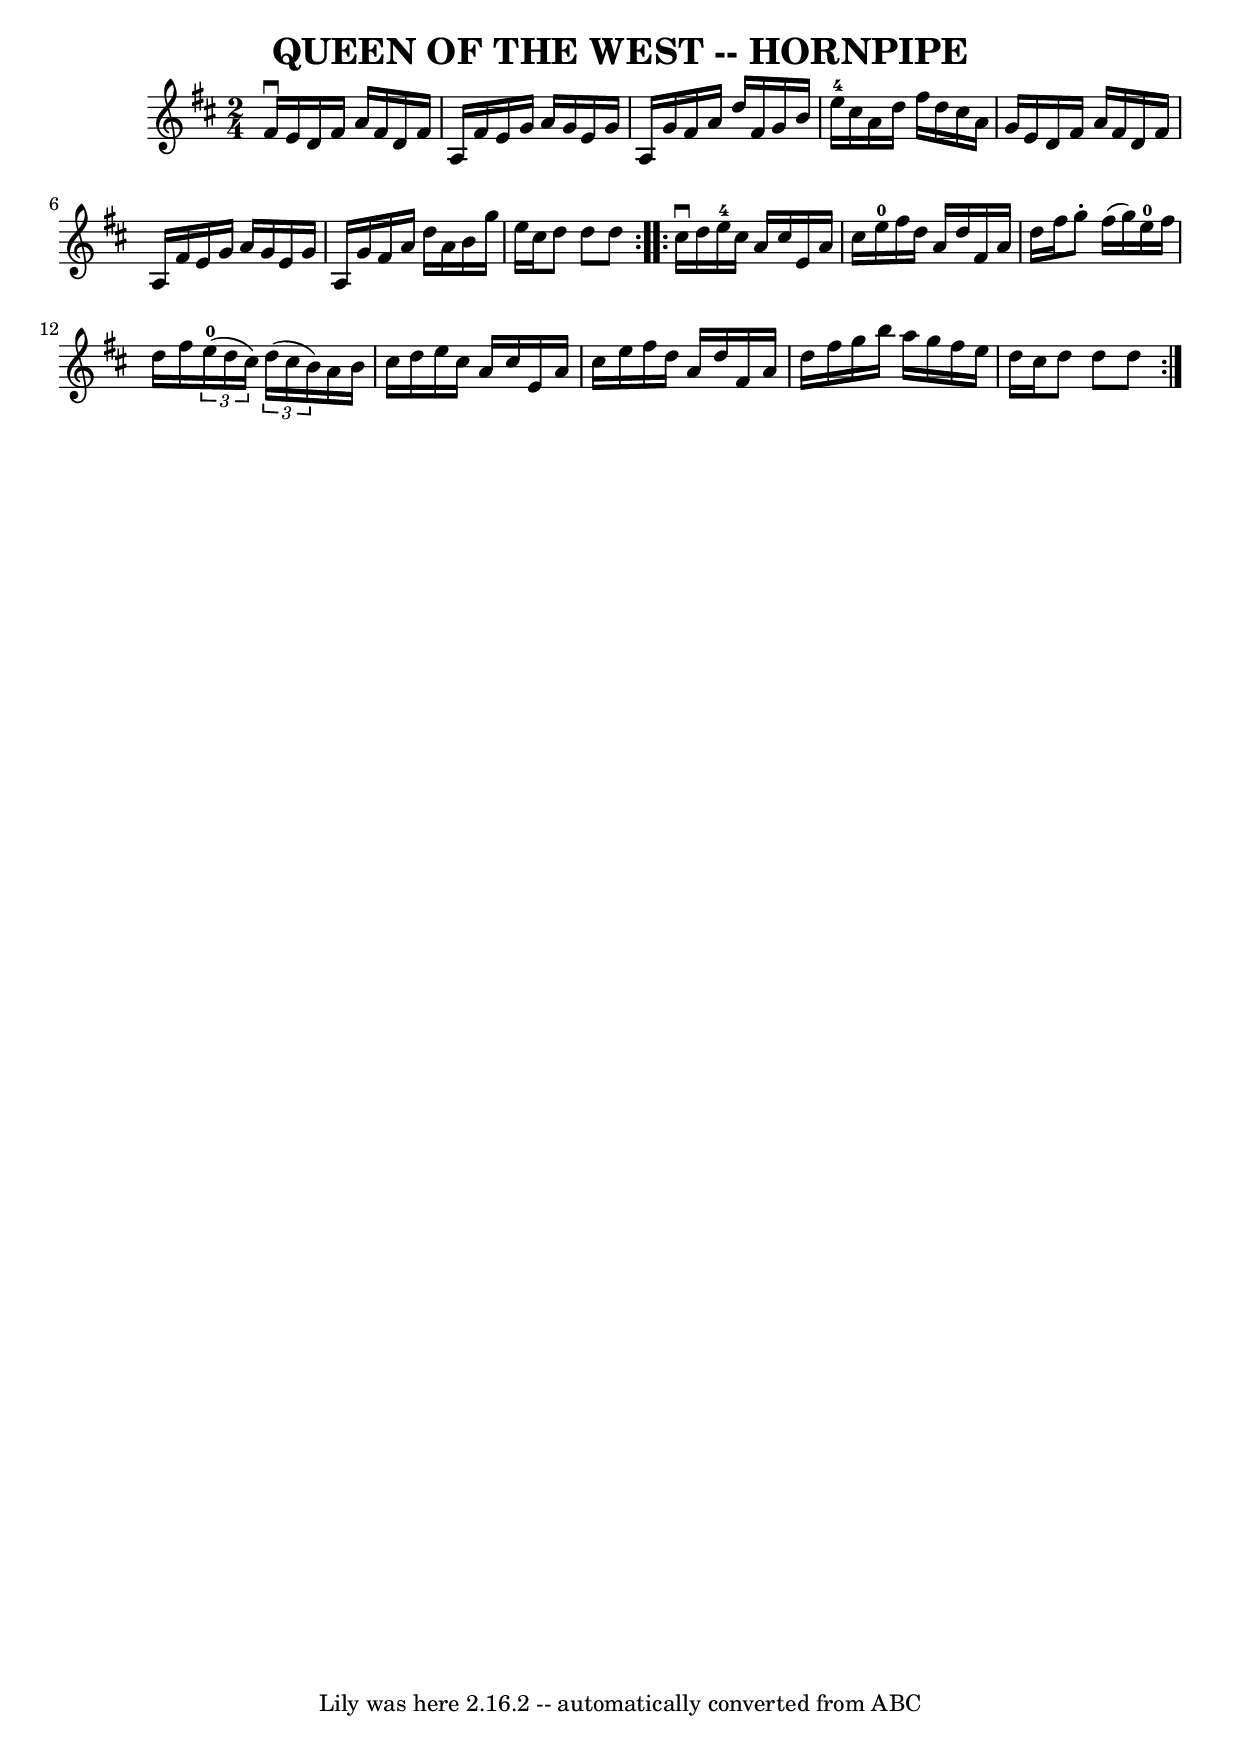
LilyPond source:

\version "2.7.40"
\include "Mammoth.ily"
\header {
	%% book = "Ryan's Mammoth Collection of Fiddle Tunes"
	crossRefNumber = "1"
	footnotes = ""
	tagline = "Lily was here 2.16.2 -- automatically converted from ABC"
	title = "QUEEN OF THE WEST -- HORNPIPE"
}
voicedefault =  {


\repeat volta 2 {
\time 2/4 \key d \major fis'16^\downbow e'16        |
 d'16    
fis'16 a'16 fis'16 d'16 fis'16 a16 fis'16    |
 e'16  
 g'16 a'16 g'16 e'16 g'16 a16 g'16    |
 fis'16    
a'16 d''16 fis'16 g'16 b'16 e''16-4 cis''16    |
   
a'16 d''16 fis''16 d''16 cis''16 a'16 g'16 e'16    
|
     |
 d'16 fis'16 a'16 fis'16 d'16 fis'16    
a16 fis'16    |
 e'16 g'16 a'16 g'16 e'16 g'16 a16 
 g'16    |
 fis'16 a'16 d''16 a'16 b'16 g''16 e''16 
 cis''16    |
 d''8 d''8 d''8    }     \repeat volta 2 {   
cis''16^\downbow d''16        |
 e''16-4 cis''16 a'16    
cis''16 e'16 a'16 cis''16 e''16-0   |
 fis''16 d''16  
 a'16 d''16 fis'16 a'16 d''16 fis''16    |
 g''8 -.   
fis''16 (g''16) e''16-0 fis''16 d''16 fis''16    |
  
 \times 2/3 { e''16-0(d''16 cis''16) }   \times 2/3 { d''16 (
 cis''16 b'16) } a'16 b'16 cis''16 d''16    |
     
|
 e''16 cis''16 a'16 cis''16 e'16 a'16 cis''16    
e''16    |
 fis''16 d''16 a'16 d''16 fis'16 a'16    
d''16 fis''16    |
 g''16 b''16 a''16 g''16 fis''16    
e''16 d''16 cis''16    |
 d''8 d''8 d''8    }   
}

\score{
    <<

	\context Staff="default"
	{
	    \voicedefault 
	}

    >>
	\layout {
	}
	\midi {}
}
